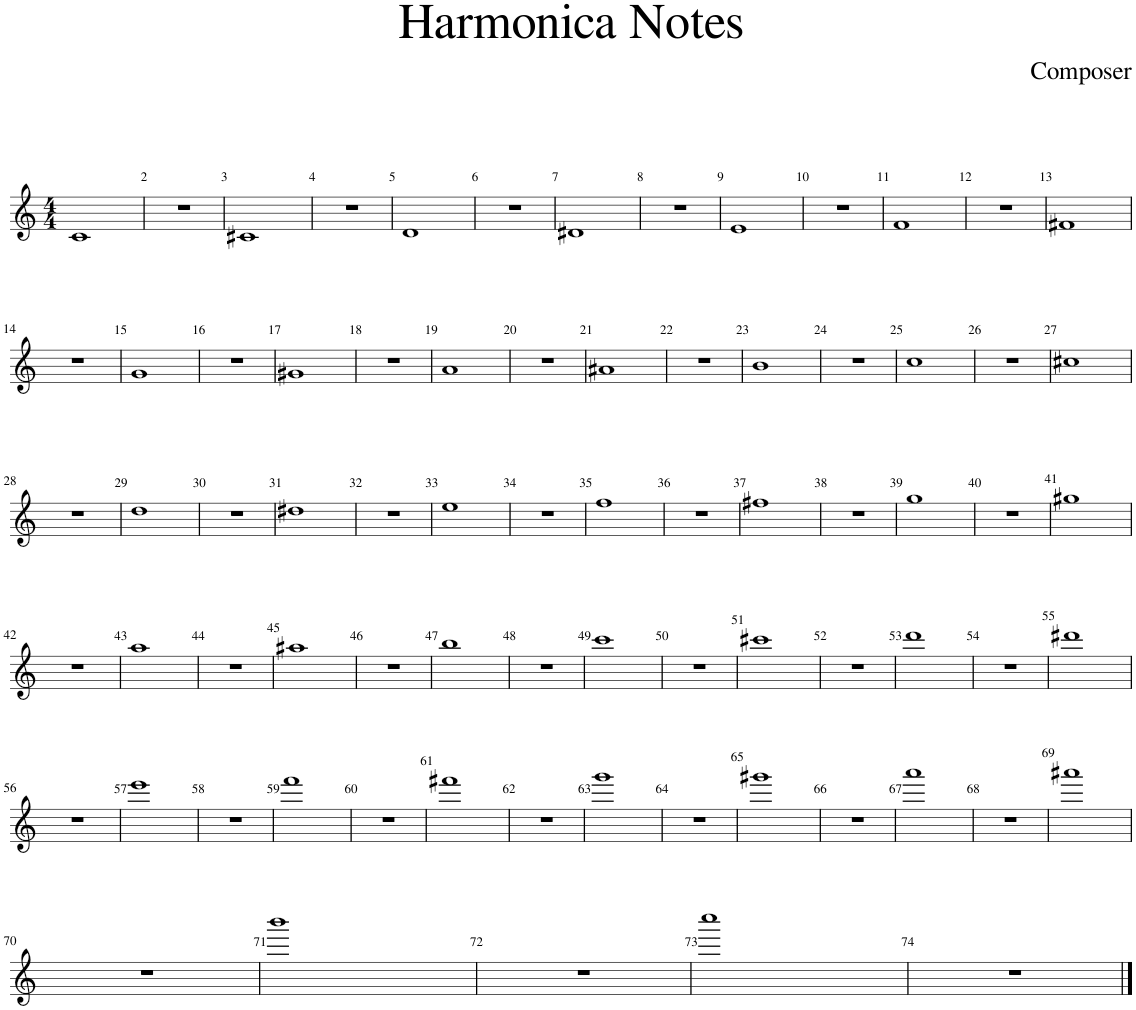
**kern
*part1
*staff1
*I"Harmonica
*I'Harm.
*clefG2
*k[]
*M4/4
=1
1c
=2
1r
=3
1c#X
=4
1r
=5
1d
=6
1r
=7
1d#X
=8
1r
=9
1e
=10
1r
=11
1f
=12
1r
=13
1f#X
!!LO:LB:g=z
=14
1r
=15
1g
=16
1r
=17
1g#X
=18
1r
=19
1a
=20
1r
=21
1a#X
=22
1r
=23
1b
=24
1r
=25
1cc
=26
1r
=27
1cc#X
!!LO:LB:g=z
=28
1r
=29
1dd
=30
1r
=31
1dd#X
=32
1r
=33
1ee
=34
1r
=35
1ff
=36
1r
=37
1ff#X
=38
1r
=39
1gg
=40
1r
=41
1gg#X
!!LO:LB:g=z
=42
1r
=43
1aa
=44
1r
=45
1aa#X
=46
1r
=47
1bb
=48
1r
=49
1ccc
=50
1r
=51
1ccc#X
=52
1r
=53
1ddd
=54
1r
=55
1ddd#X
!!LO:LB:g=z
=56
1r
=57
1eee
=58
1r
=59
1fff
=60
1r
=61
1fff#X
=62
1r
=63
1ggg
=64
1r
=65
1ggg#X
=66
1r
=67
1aaa
=68
1r
=69
1aaa#X
!!LO:LB:g=z
=70
1r
=71
1bbb
=72
1r
=73
1cccc
=74
1r
==
*-
